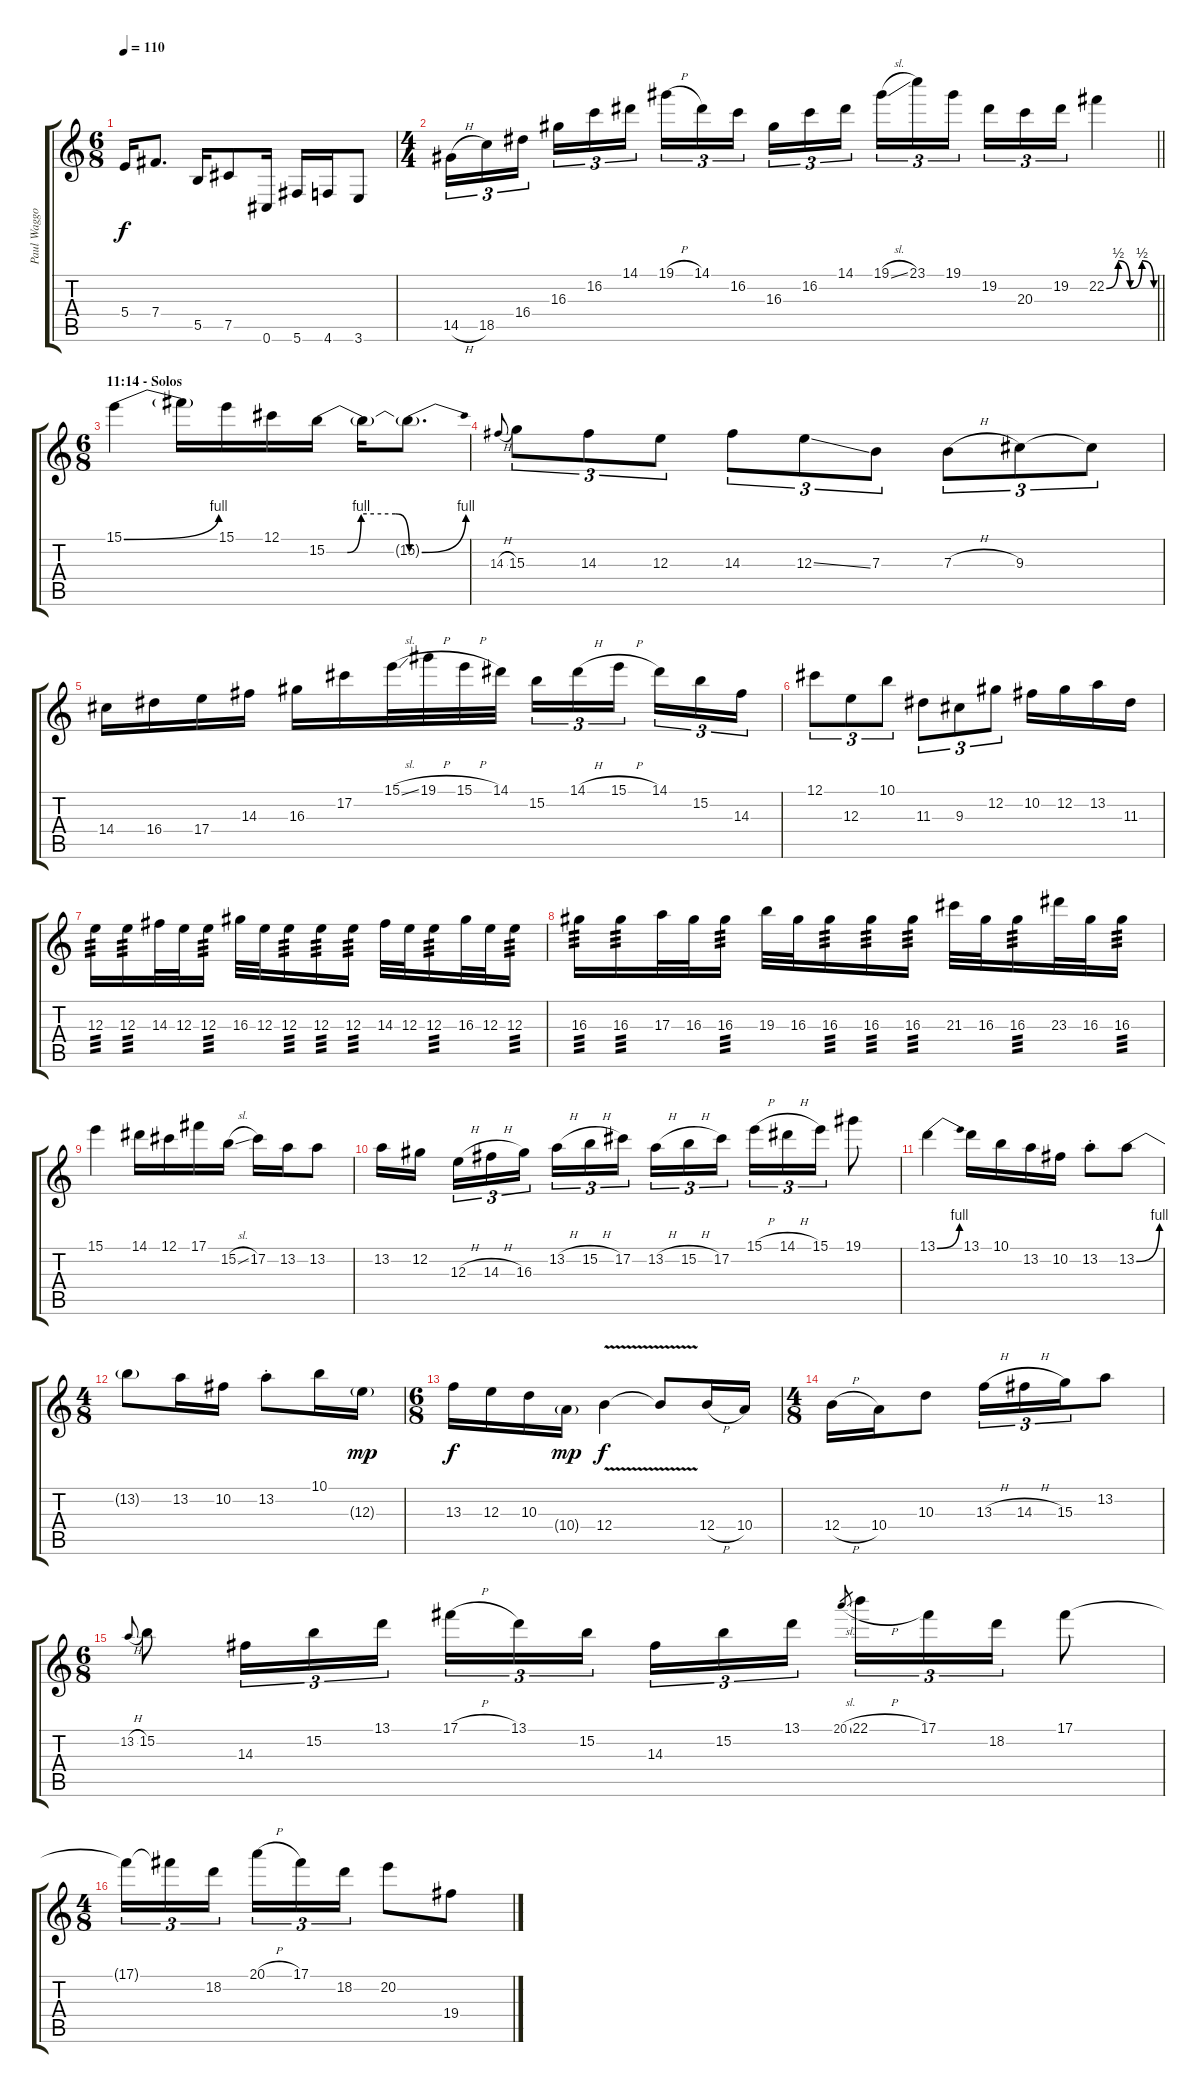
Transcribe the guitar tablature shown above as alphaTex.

\track ("Paul Waggoner" "Paul Waggo") {instrument distortionguitar}
\staff {score tabs}
\tuning (Db4 Ab3 E3 B2 Gb2 Db2) {hide}
\ts (6 8)
\tempo 110
\clef g2
\ks c
5.4.16{dy f beam merge} 7.4.8{d beam split} 5.5.16{beam merge} 7.5.8{beam merge} 0.6.16{beam split} 5.6.16{beam merge} 4.6.16{beam merge} 3.6.8 |
\ts (4 4)
\barLineRight lightlight
14.5{h}.16{tu (3 2)} 18.5.16{tu (3 2)} 16.4.16{tu (3 2) beam splitsecondary} 16.3.16{tu (3 2)} 16.2.16{tu (3 2)} 14.1.16{tu (3 2)} 19.1{h}.16{tu (3 2)} 14.1.16{tu (3 2)} 16.2.16{tu (3 2) beam splitsecondary} 16.3.16{tu (3 2)} 16.2.16{tu (3 2)} 14.1.16{tu (3 2)} 19.1{sl}.16{tu (3 2)} 23.1.16{tu (3 2)} 19.1.16{tu (3 2) beam splitsecondary} 19.2.16{tu (3 2)} 20.3.16{tu (3 2)} 19.2.16{tu (3 2)} 22.2{be (custom 0 0 15 2 30 0 45 2 60 0)}.4 |
\ts (6 8)
\section ("" "11:14 - Solos")
15.1{be (bend 0 0 60 4)}.4 15.1{t}.16 15.1.16{beam merge} 12.1.16 15.2{be (custom 0 0 15 0 25 4 50 4 60 0)}.16{beam split} 15.2{t}.16 15.2{be (bend 0 0 60 4) t}.8{d} |
14.3{h}.8{gr onbeat} 15.3.8{tu (3 2)} 14.3.8{tu (3 2)} 12.3.8{tu (3 2) beam split} 14.3.8{tu (3 2)} 12.3{ss}.8{tu (3 2) beam merge} 7.3.8{tu (3 2) beam split} 7.3{h}.8{tu (3 2)} 9.3.8{tu (3 2)} 9.3{t}.8{tu (3 2)} |
14.4.16 16.4.16 17.4.16 14.3.16{beam split} 16.3.16 17.2.16{beam merge} 15.1{sl}.32 19.1{h}.32 15.1{h}.32 14.1.32{beam split} 15.2.16{tu (3 2)} 14.1{h}.16{tu (3 2)} 15.1{h}.16{tu (3 2) beam splitsecondary} 14.1.16{tu (3 2)} 15.2.16{tu (3 2)} 14.3.16{tu (3 2)} |
12.1.8{tu (3 2)} 12.3.8{tu (3 2)} 10.1.8{tu (3 2) beam split} 11.3.8{tu (3 2)} 9.3.8{tu (3 2) beam merge} 12.2.8{tu (3 2) beam split} 10.2.16 12.2.16 13.2.16 11.3.16 |
12.3.16{tp 3} 12.3.16{tp 3} 14.3.32 12.3.32 12.3.16{tp 3 beam split} 16.3.32 12.3.32 12.3.16{tp 3 beam merge} 12.3.16{tp 3} 12.3.16{tp 3 beam split} 14.3.32 12.3.32 12.3.16{tp 3} 16.3.32 12.3.32 12.3.16{tp 3} |
16.3.16{tp 3} 16.3.16{tp 3} 17.3.32 16.3.32 16.3.16{tp 3 beam split} 19.3.32 16.3.32 16.3.16{tp 3 beam merge} 16.3.16{tp 3} 16.3.16{tp 3 beam split} 21.3.32 16.3.32 16.3.16{tp 3} 23.3.32 16.3.32 16.3.16{tp 3} |
15.1.4 14.1.16 12.1.16{beam merge} 17.1.16 15.2{sl}.16{beam split} 17.2.16 13.2.16 13.2.8 |
13.2.16 12.2.16{beam splitsecondary} 12.3{h}.16{tu (3 2)} 14.3{h}.16{tu (3 2)} 16.3.16{tu (3 2) beam split} 13.2{h}.16{tu (3 2)} 15.2{h}.16{tu (3 2)} 17.2.16{tu (3 2) beam splitsecondary} 13.2{h}.16{tu (3 2)} 15.2{h}.16{tu (3 2)} 17.2.16{tu (3 2) beam split} 15.1{h}.16{tu (3 2)} 14.1{h}.16{tu (3 2)} 15.1.16{tu (3 2)} 19.1.8 |
13.1{be (bend 0 0 60 4)}.4 13.1.16 10.1.16{beam merge} 13.2.16 10.2.16{beam split} 13.2{st}.8 13.2{be (bend 0 0 60 4)}.8 |
\ts (4 8)
13.2{t}.8{beam merge} 13.2.16 10.2.16 13.2{st}.8{beam merge} 10.1.16 12.3{g}.16{dy mp} |
\ts (6 8)
13.3.16{dy f} 12.3.16 10.3.16 10.4{g}.16{dy mp} 12.4{v}.4{dy f} 12.4{t}.8 12.4{h}.16 10.4.16 |
\ts (4 8)
12.4{h}.16 10.4.16{beam merge} 10.3.8 13.3{h}.16{tu (3 2)} 14.3{h}.16{tu (3 2)} 15.3.16{tu (3 2) beam merge} 13.2.8 |
\ts (6 8)
13.2{h}.8{gr onbeat} 15.2.8 14.3.16{tu (3 2)} 15.2.16{tu (3 2)} 13.1.16{tu (3 2) beam split} 17.1{h}.16{tu (3 2)} 13.1.16{tu (3 2)} 15.2.16{tu (3 2) beam splitsecondary} 14.3.16{tu (3 2)} 15.2.16{tu (3 2)} 13.1.16{tu (3 2)} 20.1{sl}.8{gr beam split} 22.1{h}.16{tu (3 2)} 17.1.16{tu (3 2)} 18.2.16{tu (3 2)} 17.1.8 |
\ts (4 8)
17.1{t}.16{tu (3 2)} 17.1{t}.16{tu (3 2)} 18.2.16{tu (3 2) beam splitsecondary} 20.1{h}.16{tu (3 2)} 17.1.16{tu (3 2)} 18.2.16{tu (3 2)} 20.2.8{beam merge} 19.4.8
